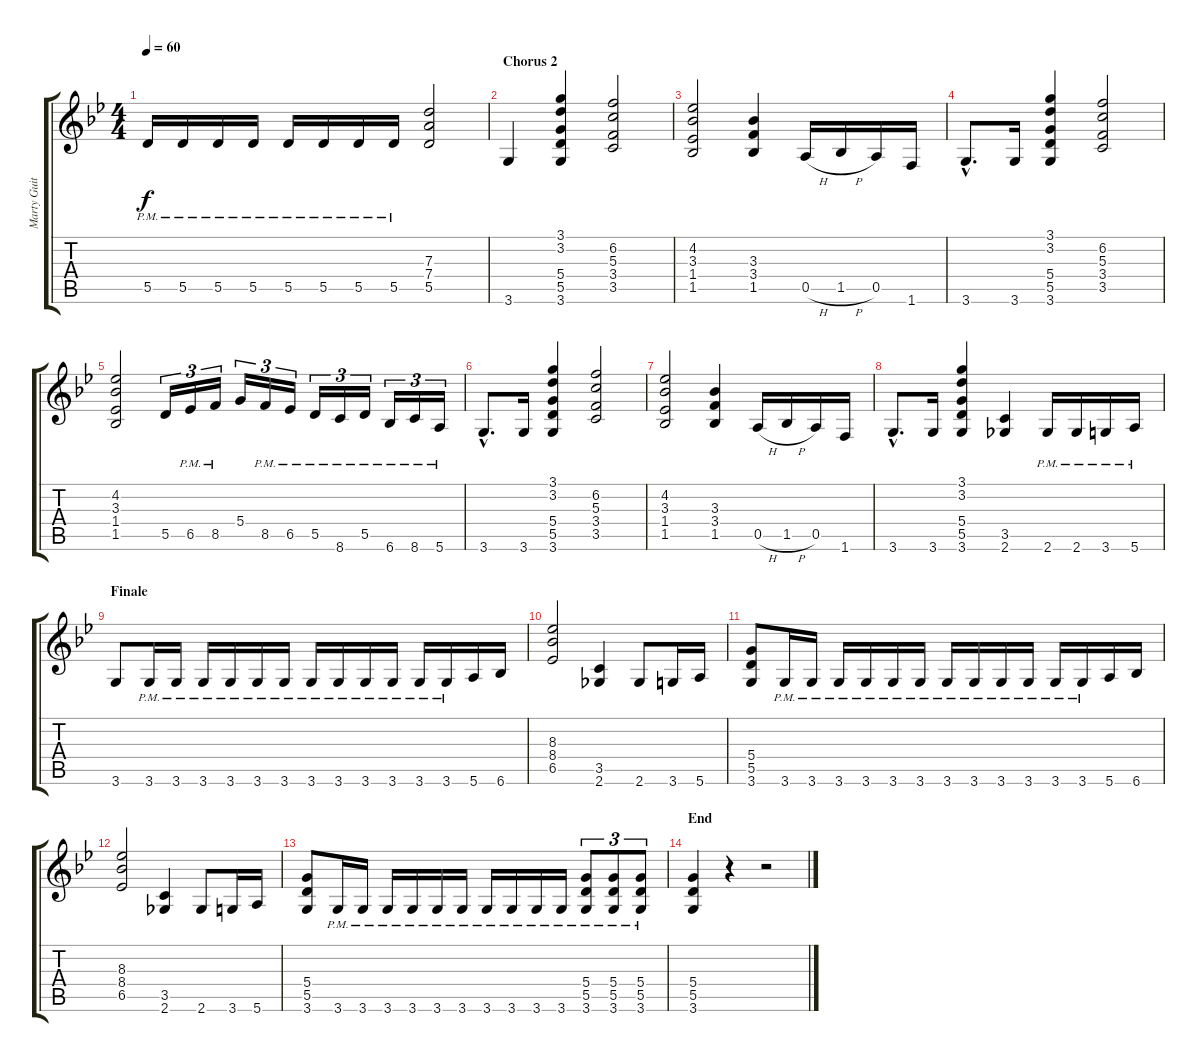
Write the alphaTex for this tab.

\track ("Marty Guitar" "Marty Guit") {instrument overdrivenguitar}
\staff {score tabs}
\tuning (E4 B3 G3 D3 A2 E2) {hide}
\ts (4 4)
\tempo 60
\clef g2
\ks gminor
5.5{pm}.16{dy f} 5.5{pm}.16 5.5{pm}.16 5.5{pm}.16 5.5{pm}.16 5.5{pm}.16 5.5{pm}.16 5.5{pm}.16 (7.3 7.4 5.5).2 |
\section ("" "Chorus 2")
3.6.4 (3.1 3.2 5.4 5.5 3.6).4 (6.2 5.3 3.4 3.5).2 |
(4.2 3.3 1.4 1.5).2 (3.3 3.4 1.5).4 0.5{h}.16 1.5{h}.16 0.5.16 1.6.16 |
3.6{hac}.8{d} 3.6.16 (3.1 3.2 5.4 5.5 3.6).4 (6.2 5.3 3.4 3.5).2 |
(4.2 3.3 1.4 1.5).2 5.5.16{tu (3 2)} 6.5{pm}.16{tu (3 2)} 8.5{pm}.16{tu (3 2)} 5.4.16{tu (3 2)} 8.5{pm}.16{tu (3 2)} 6.5{pm}.16{tu (3 2)} 5.5{pm}.16{tu (3 2)} 8.6{pm}.16{tu (3 2)} 5.5{pm}.16{tu (3 2)} 6.6{pm}.16{tu (3 2)} 8.6{pm}.16{tu (3 2)} 5.6{pm}.16{tu (3 2)} |
3.6{hac}.8{d} 3.6.16 (3.1 3.2 5.4 5.5 3.6).4 (6.2 5.3 3.4 3.5).2 |
(4.2 3.3 1.4 1.5).2 (3.3 3.4 1.5).4 0.5{h}.16 1.5{h}.16 0.5.16 1.6.16 |
3.6{hac}.8{d} 3.6.16 (3.1 3.2 5.4 5.5 3.6).4 (3.5 2.6).4 2.6{pm}.16 2.6{pm}.16 3.6{pm}.16 5.6{pm}.16 |
\section ("" "Finale")
3.6.8 3.6{pm}.16 3.6{pm}.16 3.6{pm}.16 3.6{pm}.16 3.6{pm}.16 3.6{pm}.16 3.6{pm}.16 3.6{pm}.16 3.6{pm}.16 3.6{pm}.16 3.6{pm}.16 3.6{pm}.16 5.6.16 6.6.16 |
(8.3 8.4 6.5).2 (3.5 2.6).4 2.6.8 3.6.16 5.6.16 |
(5.4 5.5 3.6).8 3.6{pm}.16 3.6{pm}.16 3.6{pm}.16 3.6{pm}.16 3.6{pm}.16 3.6{pm}.16 3.6{pm}.16 3.6{pm}.16 3.6{pm}.16 3.6{pm}.16 3.6{pm}.16 3.6{pm}.16 5.6.16 6.6.16 |
(8.3 8.4 6.5).2 (3.5 2.6).4 2.6.8 3.6.16 5.6.16 |
(5.4 5.5 3.6).8 3.6{pm}.16 3.6{pm}.16 3.6{pm}.16 3.6{pm}.16 3.6{pm}.16 3.6{pm}.16 3.6{pm}.16 3.6{pm}.16 3.6{pm}.16 3.6{pm}.16 (5.4{pm} 5.5{pm} 3.6{pm}).8{tu (3 2)} (5.4{pm} 5.5{pm} 3.6{pm}).8{tu (3 2)} (5.4{pm} 5.5{pm} 3.6{pm}).8{tu (3 2)} |
\section ("" "End")
(5.4 5.5 3.6).4 r.4 r.2
